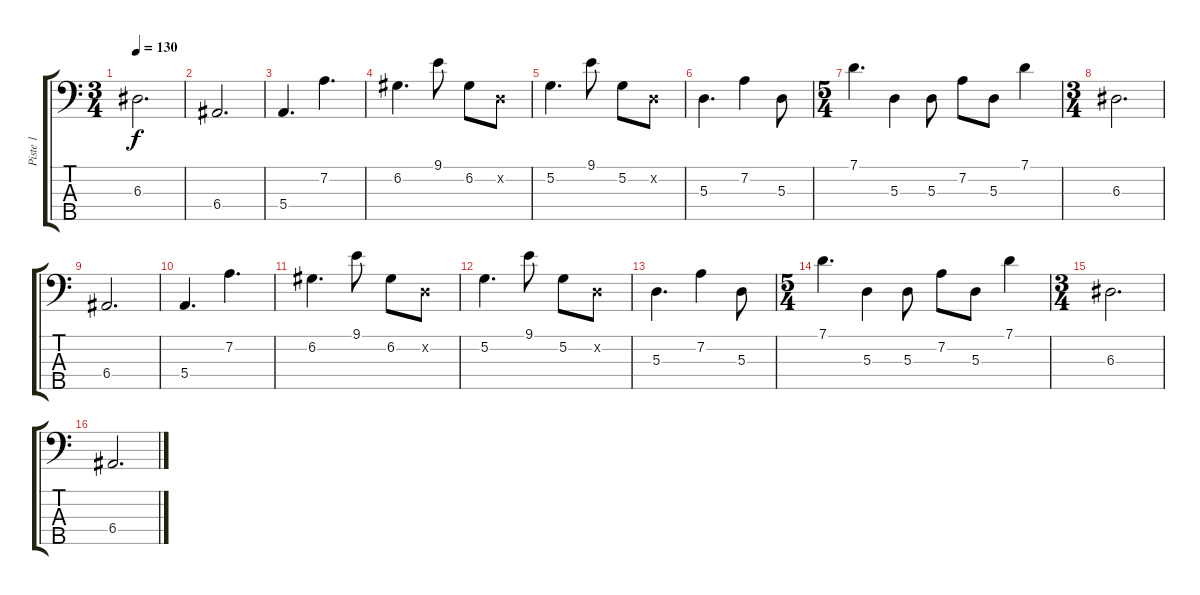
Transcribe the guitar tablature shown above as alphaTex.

\track ("Piste 1" "Piste 1") {mute instrument electricbassfinger}
\staff {score tabs}
\tuning (G2 D2 A1 E1 B0) {hide}
\ts (3 4)
\tempo 130
\clef f4
\ks c
6.3.2{d dy f} |
6.4.2{d} |
5.4.4{d} 7.2.4{d} |
6.2.4{d} 9.1.8 6.2.8 0.2{x}.8 |
5.2.4{d} 9.1.8 5.2.8 0.2{x}.8 |
5.3.4{d} 7.2.4 5.3.8 |
\ts (5 4)
7.1.4{d} 5.3.4 5.3.8 7.2.8 5.3.8 7.1.4 |
\ts (3 4)
6.3.2{d} |
6.4.2{d} |
5.4.4{d} 7.2.4{d} |
6.2.4{d} 9.1.8 6.2.8 0.2{x}.8 |
5.2.4{d} 9.1.8 5.2.8 0.2{x}.8 |
5.3.4{d} 7.2.4 5.3.8 |
\ts (5 4)
7.1.4{d} 5.3.4 5.3.8 7.2.8 5.3.8 7.1.4 |
\ts (3 4)
6.3.2{d} |
6.4.2{d}
